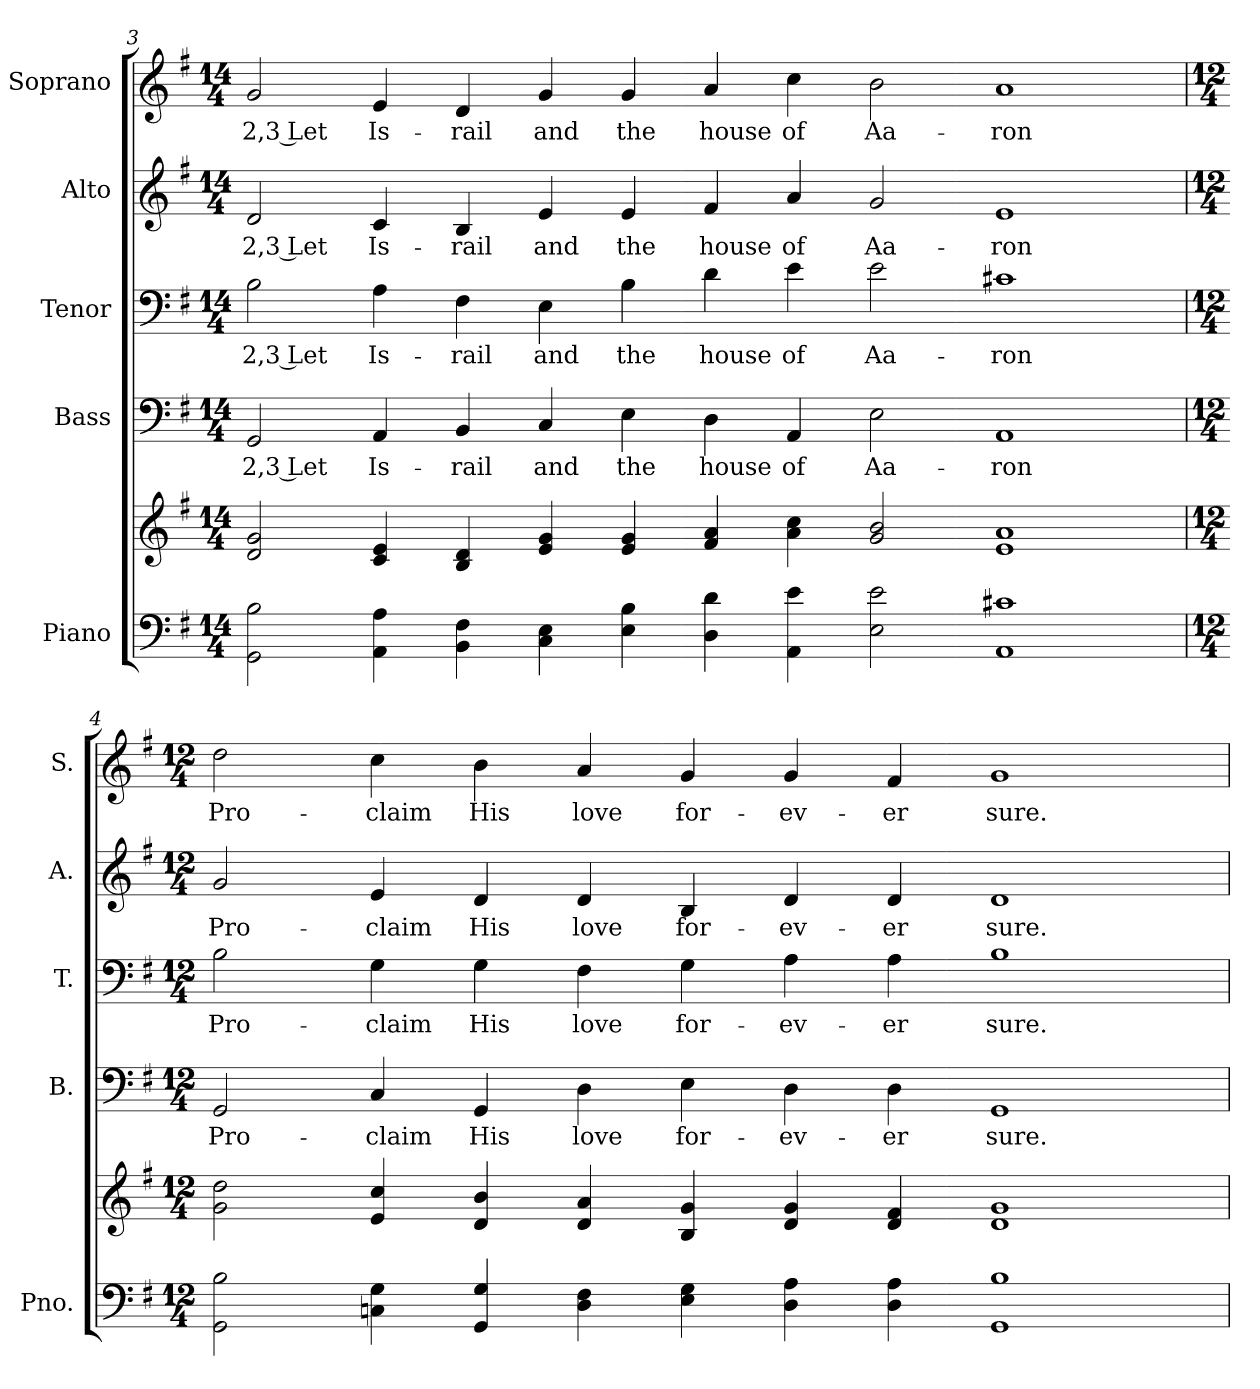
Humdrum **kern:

**kern	**kern	**kern	**text	**kern	**text	**kern	**text	**kern	**text
*part5	*part5	*part4	*part4	*part3	*part3	*part2	*part2	*part1	*part1
*staff6	*staff5	*staff4	*staff4	*staff3	*staff3	*staff2	*staff2	*staff1	*staff1
*I"Piano	*	*I"Bass	*	*I"Tenor	*	*I"Alto	*	*I"Soprano	*
*I'Pno.	*	*I'B.	*	*I'T.	*	*I'A.	*	*I'S.	*
!!LO:PB:g=z
*clefF4	*clefG2	*clefF4	*	*clefF4	*	*clefG2	*	*clefG2	*
*k[f#]	*k[f#]	*k[f#]	*	*k[f#]	*	*k[f#]	*	*k[f#]	*
*G:	*G:	*G:	*	*G:	*	*G:	*	*G:	*
*M14/4	*M14/4	*M14/4	*	*M14/4	*	*M14/4	*	*M14/4	*
=3	=3	=3	=3	=3	=3	=3	=3	=3	=3
!	!	!	!LO:LY:b:color=#000000	!	!	!	!	!	!
!	!	!	!	!	!LO:LY:b:color=#000000	!	!	!	!
!	!	!	!	!	!	!	!LO:LY:b:color=#000000	!	!
!	!	!	!	!	!	!	!	!	!LO:LY:b:color=#000000
2GGi\ 2Bi	2di/ 2gi	2GGi/	2,3 Let	2Bi\	2,3 Let	2di/	2,3 Let	2gi/	2,3 Let
!	!	!	!LO:LY:b:color=#000000	!	!	!	!	!	!
!	!	!	!	!	!LO:LY:b:color=#000000	!	!	!	!
!	!	!	!	!	!	!	!LO:LY:b:color=#000000	!	!
!	!	!	!	!	!	!	!	!	!LO:LY:b:color=#000000
4AAi\ 4Ai	4ci/ 4ei	4AAi/	Is-	4Ai\	Is-	4ci/	Is-	4ei/	Is-
!	!	!	!LO:LY:b:color=#000000	!	!	!	!	!	!
!	!	!	!	!	!LO:LY:b:color=#000000	!	!	!	!
!	!	!	!	!	!	!	!LO:LY:b:color=#000000	!	!
!	!	!	!	!	!	!	!	!	!LO:LY:b:color=#000000
4BBi\ 4F#i	4Bi/ 4di	4BBi/	-rail	4F#i\	-rail	4Bi/	-rail	4di/	-rail
!	!	!	!LO:LY:b:color=#000000	!	!	!	!	!	!
!	!	!	!	!	!LO:LY:b:color=#000000	!	!	!	!
!	!	!	!	!	!	!	!LO:LY:b:color=#000000	!	!
!	!	!	!	!	!	!	!	!	!LO:LY:b:color=#000000
4Ci\ 4Ei	4ei/ 4gi	4Ci/	and	4Ei\	and	4ei/	and	4gi/	and
!	!	!	!LO:LY:b:color=#000000	!	!	!	!	!	!
!	!	!	!	!	!LO:LY:b:color=#000000	!	!	!	!
!	!	!	!	!	!	!	!LO:LY:b:color=#000000	!	!
!	!	!	!	!	!	!	!	!	!LO:LY:b:color=#000000
4Ei\ 4Bi	4ei/ 4gi	4Ei\	the	4Bi\	the	4ei/	the	4gi/	the
!	!	!	!LO:LY:b:color=#000000	!	!	!	!	!	!
!	!	!	!	!	!LO:LY:b:color=#000000	!	!	!	!
!	!	!	!	!	!	!	!LO:LY:b:color=#000000	!	!
!	!	!	!	!	!	!	!	!	!LO:LY:b:color=#000000
4Di\ 4di	4f#i/ 4ai	4Di\	house	4di\	house	4f#i/	house	4ai/	house
!	!	!	!LO:LY:b:color=#000000	!	!	!	!	!	!
!	!	!	!	!	!LO:LY:b:color=#000000	!	!	!	!
!	!	!	!	!	!	!	!LO:LY:b:color=#000000	!	!
!	!	!	!	!	!	!	!	!	!LO:LY:b:color=#000000
4AAi\ 4ei	4ai\ 4cci	4AAi/	of	4ei\	of	4ai/	of	4cci\	of
!	!	!	!LO:LY:b:color=#000000	!	!	!	!	!	!
!	!	!	!	!	!LO:LY:b:color=#000000	!	!	!	!
!	!	!	!	!	!	!	!LO:LY:b:color=#000000	!	!
!	!	!	!	!	!	!	!	!	!LO:LY:b:color=#000000
2Ei\ 2ei	2gi/ 2bi	2Ei\	Aa-	2ei\	Aa-	2gi/	Aa-	2bi\	Aa-
!	!	!	!LO:LY:b:color=#000000	!	!	!	!	!	!
!	!	!	!	!	!LO:LY:b:color=#000000	!	!	!	!
!	!	!	!	!	!	!	!LO:LY:b:color=#000000	!	!
!	!	!	!	!	!	!	!	!	!LO:LY:b:color=#000000
1AAi 1c#Xi	1ei 1ai	1AAi	-ron	1c#Xi	-ron	1ei	-ron	1ai	-ron
!!LO:PB:g=z
=4	=4	=4	=4	=4	=4	=4	=4	=4	=4
*M12/4	*M12/4	*M12/4	*	*M12/4	*	*M12/4	*	*M12/4	*
!	!	!	!LO:LY:b:color=#000000	!	!	!	!	!	!
!	!	!	!	!	!LO:LY:b:color=#000000	!	!	!	!
!	!	!	!	!	!	!	!LO:LY:b:color=#000000	!	!
!	!	!	!	!	!	!	!	!	!LO:LY:b:color=#000000
2GGi\ 2Bi	2gi\ 2ddi	2GGi/	Pro-	2Bi\	Pro-	2gi/	Pro-	2ddi\	Pro-
!	!	!	!LO:LY:b:color=#000000	!	!	!	!	!	!
!	!	!	!	!	!LO:LY:b:color=#000000	!	!	!	!
!	!	!	!	!	!	!	!LO:LY:b:color=#000000	!	!
!	!	!	!	!	!	!	!	!	!LO:LY:b:color=#000000
4Cni\ 4Gi	4ei/ 4cci	4Ci/	-claim	4Gi\	-claim	4ei/	-claim	4cci\	-claim
!	!	!	!LO:LY:b:color=#000000	!	!	!	!	!	!
!	!	!	!	!	!LO:LY:b:color=#000000	!	!	!	!
!	!	!	!	!	!	!	!LO:LY:b:color=#000000	!	!
!	!	!	!	!	!	!	!	!	!LO:LY:b:color=#000000
4GGi/ 4Gi	4di/ 4bi	4GGi/	His	4Gi\	His	4di/	His	4bi\	His
!	!	!	!LO:LY:b:color=#000000	!	!	!	!	!	!
!	!	!	!	!	!LO:LY:b:color=#000000	!	!	!	!
!	!	!	!	!	!	!	!LO:LY:b:color=#000000	!	!
!	!	!	!	!	!	!	!	!	!LO:LY:b:color=#000000
4Di\ 4F#i	4di/ 4ai	4Di\	love	4F#i\	love	4di/	love	4ai/	love
!	!	!	!LO:LY:b:color=#000000	!	!	!	!	!	!
!	!	!	!	!	!LO:LY:b:color=#000000	!	!	!	!
!	!	!	!	!	!	!	!LO:LY:b:color=#000000	!	!
!	!	!	!	!	!	!	!	!	!LO:LY:b:color=#000000
4Ei\ 4Gi	4Bi/ 4gi	4Ei\	for-	4Gi\	for-	4Bi/	for-	4gi/	for-
!	!	!	!LO:LY:b:color=#000000	!	!	!	!	!	!
!	!	!	!	!	!LO:LY:b:color=#000000	!	!	!	!
!	!	!	!	!	!	!	!LO:LY:b:color=#000000	!	!
!	!	!	!	!	!	!	!	!	!LO:LY:b:color=#000000
4Di\ 4Ai	4di/ 4gi	4Di\	-ev-	4Ai\	-ev-	4di/	-ev-	4gi/	-ev-
!	!	!	!LO:LY:b:color=#000000	!	!	!	!	!	!
!	!	!	!	!	!LO:LY:b:color=#000000	!	!	!	!
!	!	!	!	!	!	!	!LO:LY:b:color=#000000	!	!
!	!	!	!	!	!	!	!	!	!LO:LY:b:color=#000000
4Di\ 4Ai	4di/ 4f#i	4Di\	-er	4Ai\	-er	4di/	-er	4f#i/	-er
!	!	!	!LO:LY:b:color=#000000	!	!	!	!	!	!
!	!	!	!	!	!LO:LY:b:color=#000000	!	!	!	!
!	!	!	!	!	!	!	!LO:LY:b:color=#000000	!	!
!	!	!	!	!	!	!	!	!	!LO:LY:b:color=#000000
1GGi 1Bi	1di 1gi	1GGi	sure.	1Bi	sure.	1di	sure.	1gi	sure.
=	=	=	=	=	=	=	=	=	=
*-	*-	*-	*-	*-	*-	*-	*-	*-	*-
